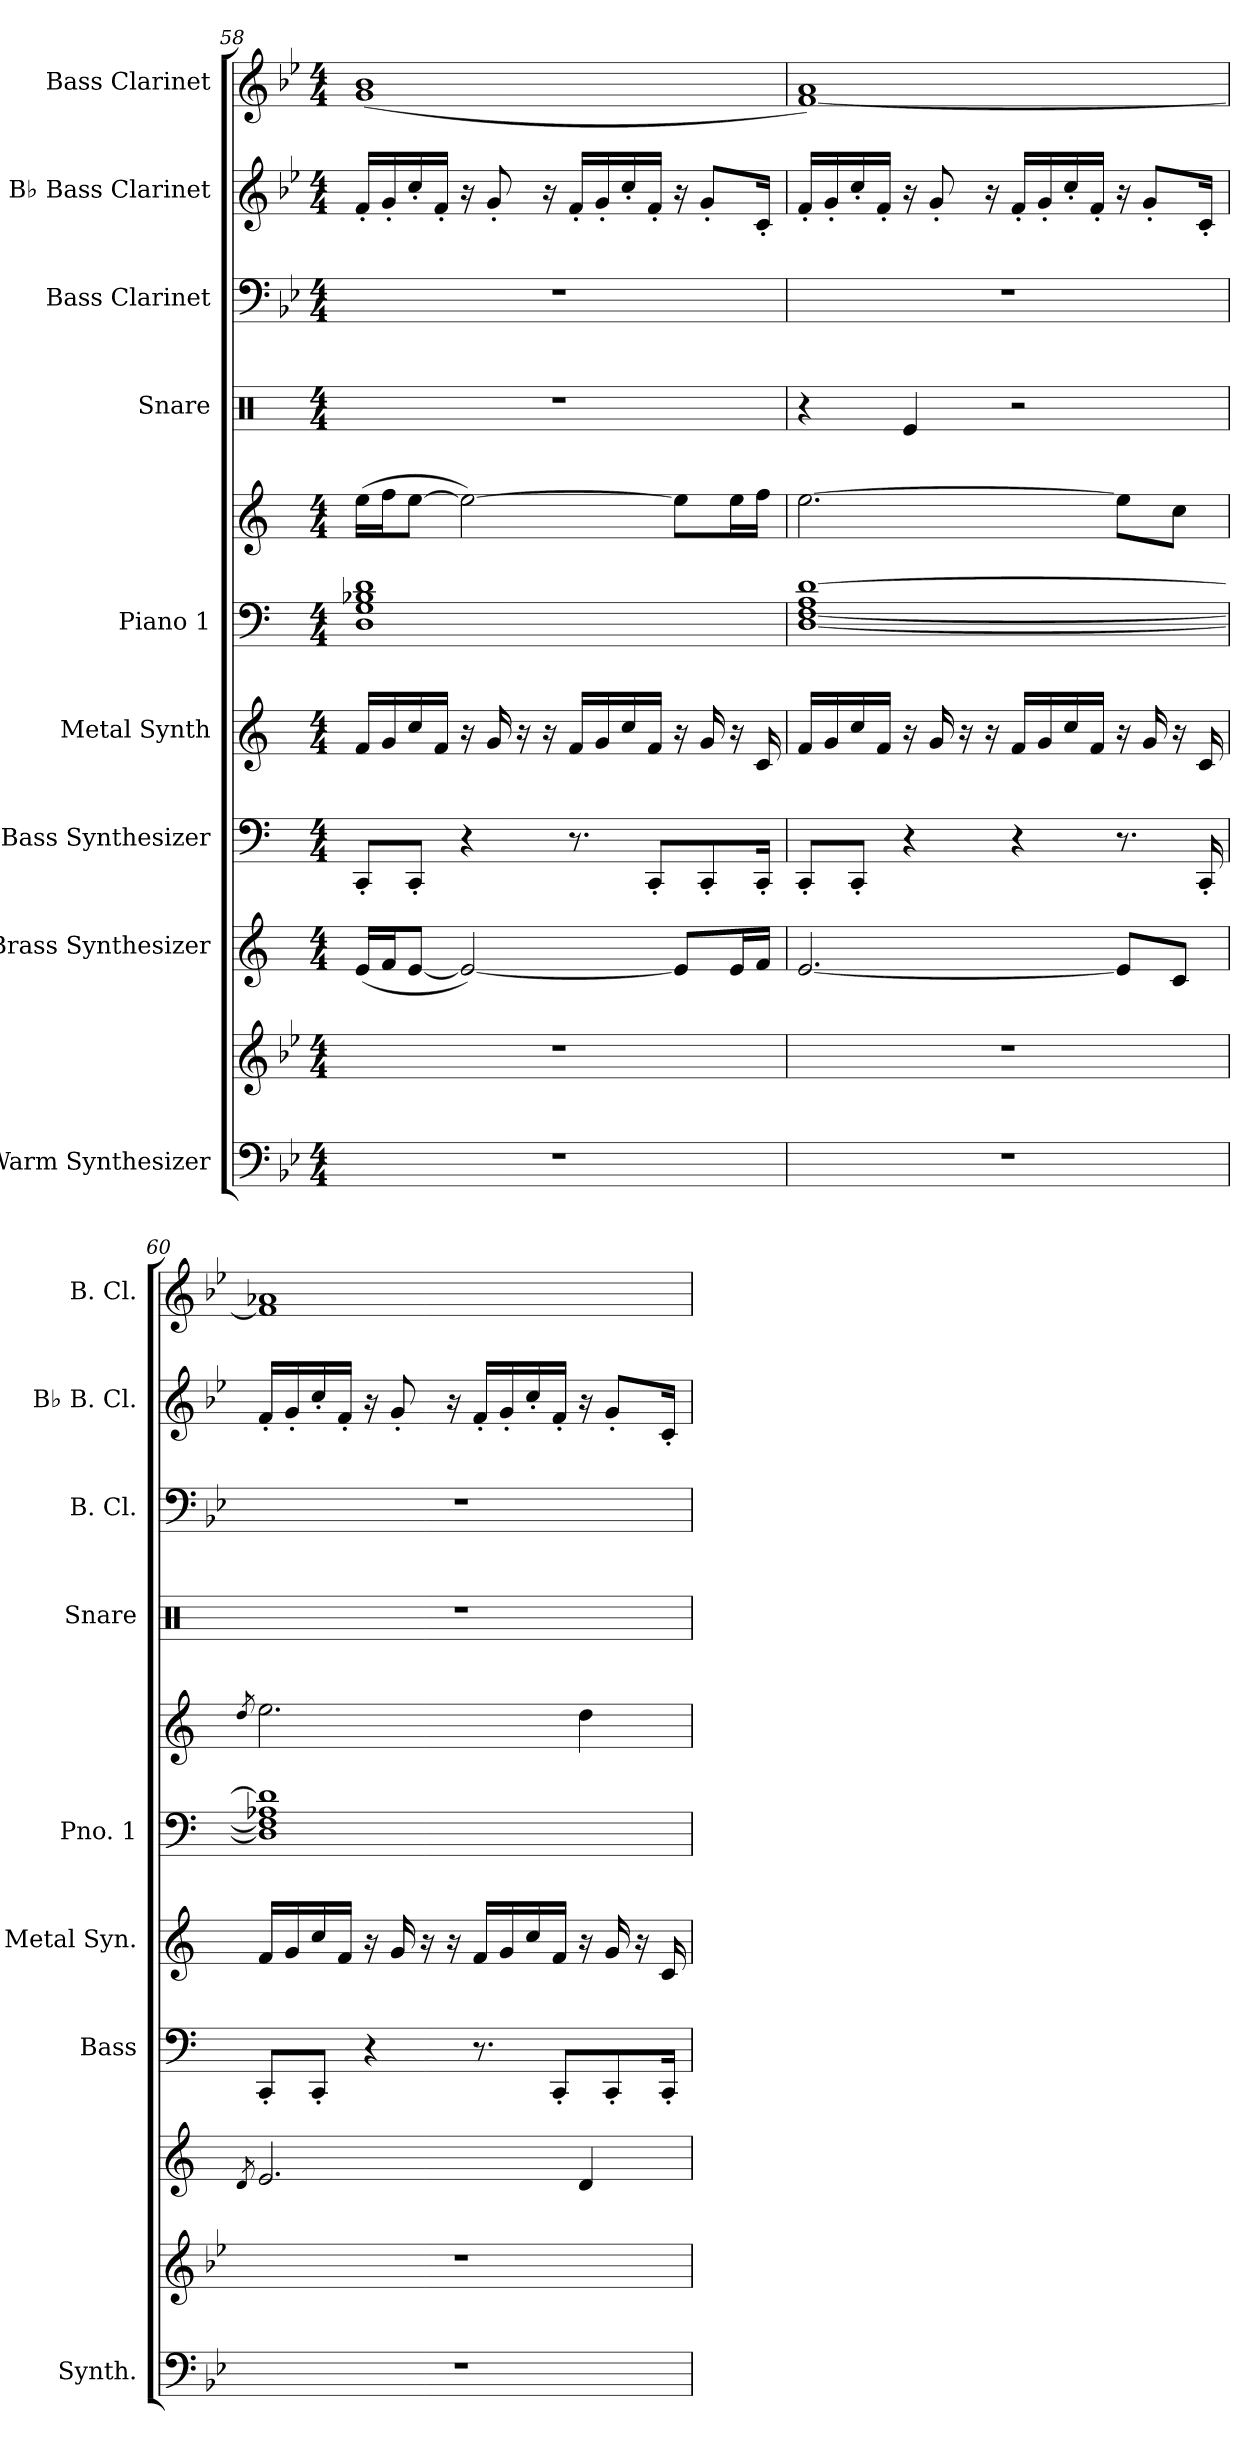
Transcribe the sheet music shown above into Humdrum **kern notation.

**kern	**kern	**kern	**kern	**kern	**kern	**kern	**kern	**kern	**kern	**kern
*part9	*part9	*part8	*part7	*part6	*part5	*part5	*part4	*part3	*part2	*part1
*staff11	*staff10	*staff9	*staff8	*staff7	*staff6	*staff5	*staff4	*staff3	*staff2	*staff1
*I"Warm Synthesizer	*	*I"Brass Synthesizer	*I"Bass Synthesizer	*I"Metal Synth	*I"Piano 1	*	*I"Snare	*I"Bass Clarinet	*I"B♭ Bass Clarinet	*I"Bass Clarinet
*I'Synth.	*	*	*I'Bass	*I'Metal Syn.	*I'Pno. 1	*	*I'Snare	*I'B. Cl.	*I'B♭ B. Cl.	*I'B. Cl.
*clefF4	*clefG2	*clefG2	*clefF4	*clefG2	*clefF4	*clefG2	*clefX	*clefF4	*clefG2	*clefG2
*	*	*	*	*	*	*	*	*ITrd1c2	*ITrd8c14	*ITrd8c14
*k[b-e-]	*k[b-e-]	*k[]	*k[]	*k[]	*k[]	*k[]	*k[]	*k[b-e-a-d-]	*k[b-e-]	*k[b-e-]
*M4/4	*M4/4	*M4/4	*M4/4	*M4/4	*M4/4	*M4/4	*M4/4	*M4/4	*M4/4	*M4/4
=58	=58	=58	=58	=58	=58	=58	=58	=58	=58	=58
1r	1r	(16e/LL	8CC'/L	16f/LL	1D 1G 1B-X 1d	(16ee\LL	1r	1r	16F'/LL	(<1G 1B-
.	.	16f/J	.	16g/	.	16ff\J	.	.	16G'/	.
.	.	[8e/J	8CC'/J	16cc/	.	[8ee\J	.	.	16c'/	.
.	.	.	.	16f/JJ	.	.	.	.	16F'/JJ	.
.	.	2e/_)	4r	16r	.	2ee\_)	.	.	16r	.
.	.	.	.	16g/	.	.	.	.	8G'/	.
.	.	.	.	16r	.	.	.	.	.	.
.	.	.	.	16r	.	.	.	.	16r	.
.	.	.	8.r	16f/LL	.	.	.	.	16F'/LL	.
.	.	.	.	16g/	.	.	.	.	16G'/	.
.	.	.	.	16cc/	.	.	.	.	16c'/	.
.	.	.	8CC'/L	16f/JJ	.	.	.	.	16F'/JJ	.
.	.	8e/L]	.	16r	.	8ee\L]	.	.	16r	.
.	.	.	8CC'/	16g/	.	.	.	.	8G'/L	.
.	.	16e/L	.	16r	.	16ee\L	.	.	.	.
.	.	16f/JJ	16CC'/Jk	16c/	.	16ff\JJ	.	.	16C'/Jk	.
=59	=59	=59	=59	=59	=59	=59	=59	=59	=59	=59
1r	1r	[2.e/	8CC'/L	16f/LL	[1D [<1F 1A [1d	[2.ee\	4r	1r	16F'/LL	[1F 1A)
.	.	.	.	16g/	.	.	.	.	16G'/	.
.	.	.	8CC'/J	16cc/	.	.	.	.	16c'/	.
.	.	.	.	16f/JJ	.	.	.	.	16F'/JJ	.
.	.	.	4r	16r	.	.	4Re/	.	16r	.
.	.	.	.	16g/	.	.	.	.	8G'/	.
.	.	.	.	16r	.	.	.	.	.	.
.	.	.	.	16r	.	.	.	.	16r	.
.	.	.	4r	16f/LL	.	.	2r	.	16F'/LL	.
.	.	.	.	16g/	.	.	.	.	16G'/	.
.	.	.	.	16cc/	.	.	.	.	16c'/	.
.	.	.	.	16f/JJ	.	.	.	.	16F'/JJ	.
.	.	8e/L]	8.r	16r	.	8ee\L]	.	.	16r	.
.	.	.	.	16g/	.	.	.	.	8G'/L	.
.	.	8c/J	.	16r	.	8cc\J	.	.	.	.
.	.	.	16CC'/	16c/	.	.	.	.	16C'/Jk	.
=60	=60	=60	=60	=60	=60	=60	=60	=60	=60	=60
.	.	8qd/	.	.	.	8qdd/	.	.	.	.
1r	1r	2.e/	8CC'/L	16f/LL	1D] 1F] 1A-X 1d]	2.ee\	1r	1r	16F'/LL	1F] 1A-X
.	.	.	.	16g/	.	.	.	.	16G'/	.
.	.	.	8CC'/J	16cc/	.	.	.	.	16c'/	.
.	.	.	.	16f/JJ	.	.	.	.	16F'/JJ	.
.	.	.	4r	16r	.	.	.	.	16r	.
.	.	.	.	16g/	.	.	.	.	8G'/	.
.	.	.	.	16r	.	.	.	.	.	.
.	.	.	.	16r	.	.	.	.	16r	.
.	.	.	8.r	16f/LL	.	.	.	.	16F'/LL	.
.	.	.	.	16g/	.	.	.	.	16G'/	.
.	.	.	.	16cc/	.	.	.	.	16c'/	.
.	.	.	8CC'/L	16f/JJ	.	.	.	.	16F'/JJ	.
.	.	4d/	.	16r	.	4dd\	.	.	16r	.
.	.	.	8CC'/	16g/	.	.	.	.	8G'/L	.
.	.	.	.	16r	.	.	.	.	.	.
.	.	.	16CC'/Jk	16c/	.	.	.	.	16C'/Jk	.
=	=	=	=	=	=	=	=	=	=	=
*-	*-	*-	*-	*-	*-	*-	*-	*-	*-	*-
